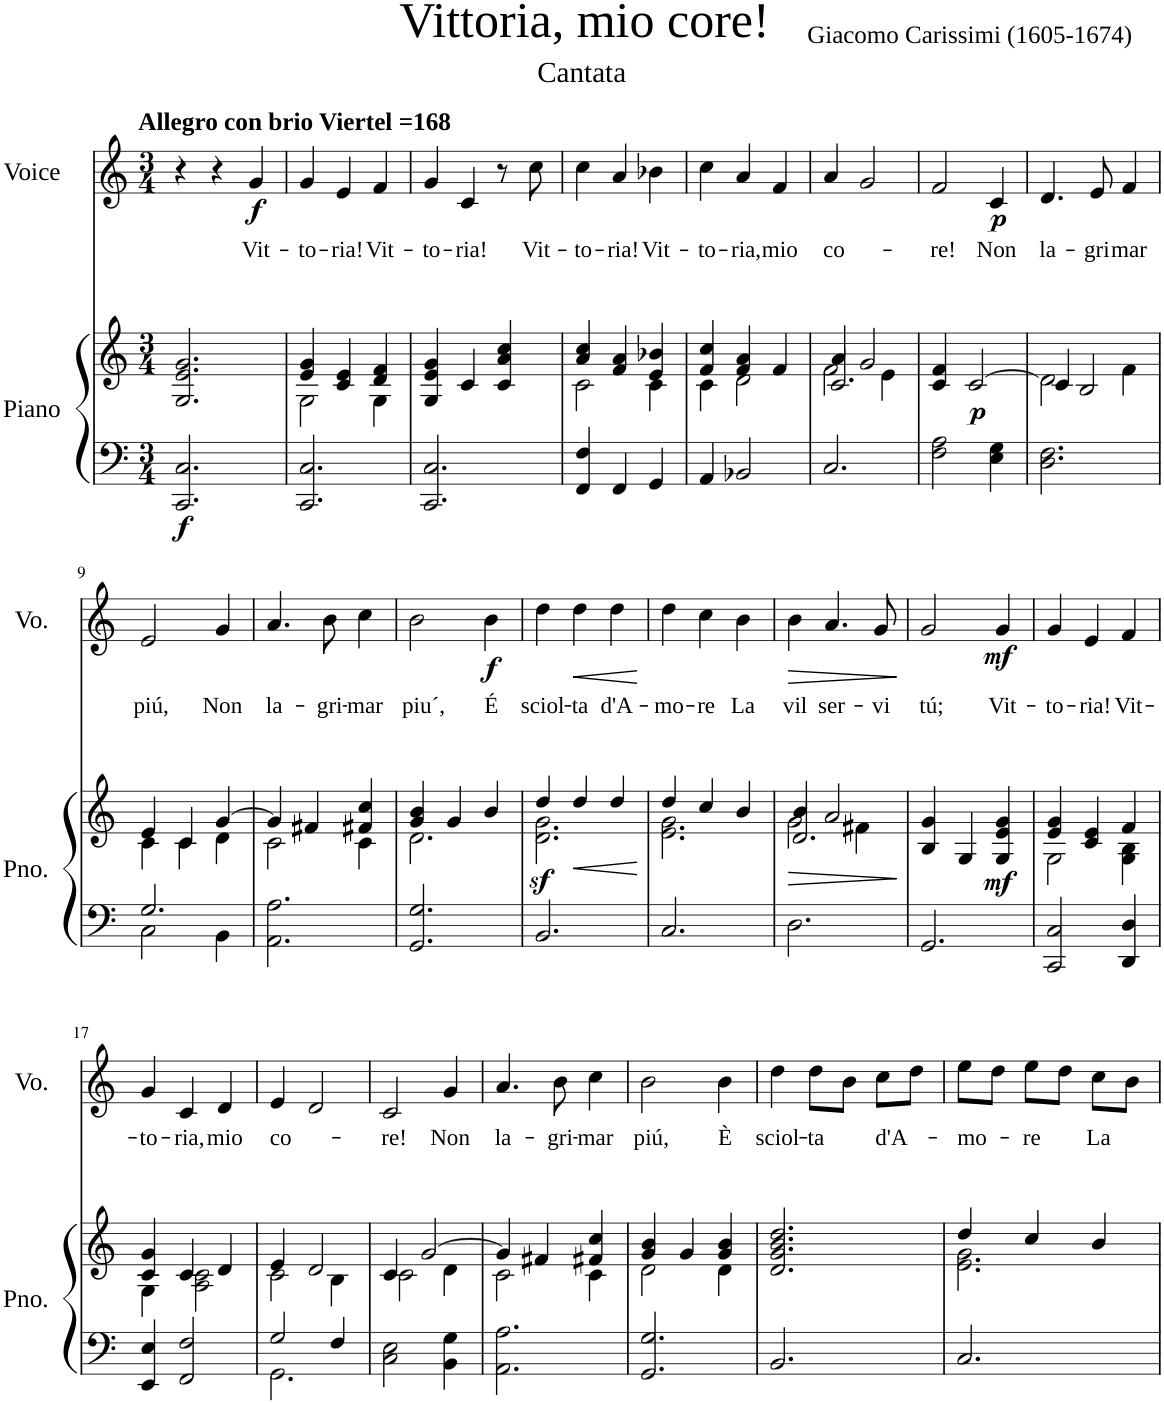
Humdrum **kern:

**kern	**kern	**dynam	**kern	**text	**dynam
*part2	*part2	*part2	*part1	*part1	*part1
*staff3	*staff2	*staff2/3	*staff1	*staff1	*staff1
*I"Piano	*	*	*I"Voice	*	*
*I'Pno.	*	*	*I'Vo.	*	*
*clefF4	*clefG2	*	*clefG2	*	*
*k[]	*k[]	*	*k[]	*	*
*M3/4	*M3/4	*	*M3/4	*	*
=1	=1	=1	=1	=1	=1
!	!	!	!LO:TX:a:B:t=Allegro con brio Viertel =168	!	!
!	!	!LO:DY:b=2	!	!	!
2.CC/ 2.C/	2.G/ 2.e/ 2.g/	f	4r	.	.
.	.	.	4r	.	.
!	!	!	!	!LO:LY:b	!LO:DY:b
.	.	.	4g/	Vit-	f
=2	=2	=2	=2	=2	=2
*	*^	*	*	*	*
!	!	!	!	!	!LO:LY:b	!
2.CC/ 2.C/	4e/ 4g/	2G\	.	4g/	-to-	.
!	!	!	!	!	!LO:LY:b	!
.	4c/ 4e/	.	.	4e/	-ria!	.
!	!	!	!	!	!LO:LY:b	!
.	4d/ 4f/	4G\	.	4f/	Vit-	.
=3	=3	=3	=3	=3	=3	=3
!	!	!	!	!	!LO:LY:b	!
*	*v	*v	*	*	*	*
2.CC/ 2.C/	4G/ 4e/ 4g/	.	4g/	-to-	.
!	!	!	!	!LO:LY:b	!
.	4c/	.	4c/	-ria!	.
.	4c/ 4a/ 4cc/	.	8r	.	.
!	!	!	!	!LO:LY:b	!
.	.	.	8cc\	Vit-	.
=4	=4	=4	=4	=4	=4
*	*^	*	*	*	*
!	!	!	!	!	!LO:LY:b	!
4FF/ 4F/	4a/ 4cc/	2c\	.	4cc\	-to-	.
!	!	!	!	!	!LO:LY:b	!
4FF/	4f/ 4a/	.	.	4a/	-ria!	.
!	!	!	!	!	!LO:LY:b	!
4GG/	4e/ 4b-X/	4c\	.	4b-X\	Vit-	.
=5	=5	=5	=5	=5	=5	=5
!	!	!	!	!	!LO:LY:b	!
4AA/	4f/ 4cc/	4c\	.	4cc\	-to-	.
!	!	!	!	!	!LO:LY:b	!
2BB-X/	4f/ 4a/	2d\	.	4a/	-ria,	.
!	!	!	!	!	!LO:LY:b	!
.	4f/	.	.	4f/	mio	.
=6	=6	=6	=6	=6	=6	=6
*	*	*^	*	*	*	*
!	!	!	!	!	!	!LO:LY:b	!
2.C/	4a/	2f\	2.c/	.	4a/	co-	.
.	2g/	.	.	.	2g/	.	.
.	.	4e\	.	.	.	.	.
*	*	*v	*v	*	*	*	*
=7	=7	=7	=7	=7	=7	=7
!	!	!	!	!	!LO:LY:b	!
*	*v	*v	*	*	*	*
2F\ 2A\	4c/ 4f/	.	2f/	-re!	.
!	!	!LO:DY:b	!	!	!
.	[2c/	p	.	.	.
!	!	!	!	!LO:LY:b	!LO:DY:b
4E\ 4G\	.	.	4c/	Non	p
=8	=8	=8	=8	=8	=8
*	*^	*	*	*	*
!	!	!	!	!	!LO:LY:b	!
2.D\ 2.F\	4c/]	2d\	.	4.d/	la-	.
.	2B/	.	.	.	.	.
!	!	!	!	!	!LO:LY:b	!
.	.	.	.	8e/	-gri	.
!	!	!	!	!	!LO:LY:b	!
.	.	4f\	.	4f/	mar	.
!!LO:LB:g=z
=9	=9	=9	=9	=9	=9	=9
*^	*	*	*	*	*	*
!	!	!	!	!	!	!LO:LY:b	!
2.G/	2C\	4e/	4c\	.	2e/	piú,	.
.	.	4c/	4c\	.	.	.	.
!	!	!	!	!	!	!LO:LY:b	!
.	4BB\	[4g/	4d\	.	4g/	Non	.
=10	=10	=10	=10	=10	=10	=10	=10
!	!	!	!	!	!	!LO:LY:b	!
*v	*v	*	*	*	*	*	*
2.AA\ 2.A\	4g/]	2c\	.	4.a/	la-	.
.	4f#X/	.	.	.	.	.
!	!	!	!	!	!LO:LY:b	!
.	.	.	.	8b\	-gri-	.
!	!	!	!	!	!LO:LY:b	!
.	4f#X/ 4cc/	4c\	.	4cc\	-mar	.
=11	=11	=11	=11	=11	=11	=11
!	!	!	!	!	!LO:LY:b	!
2.GG/ 2.G/	4g/ 4b/	2.d\	.	2b\	piu´,	.
.	4g/	.	.	.	.	.
!	!	!	!	!	!LO:LY:b	!LO:DY:b
.	4b/	.	.	4b\	É	f
=12	=12	=12	=12	=12	=12	=12
!	!	!	!LO:DY:b	!	!LO:LY:b	!
2.BB/	4dd/	2.d\ 2.g\	sf	4dd\	sciol-	.
!	!	!	!LO:HP:b	!	!LO:LY:b	!LO:HP:b
.	4dd/	.	<	4dd\	-ta	<
!	!	!	!	!	!LO:LY:b	!
.	4dd/	.	.	4dd\	d'A-	.
*	*v	*v	*	*	*	*
.	.	[	.	.	[
=13	=13	=13	=13	=13	=13
*	*^	*	*	*	*
!	!	!	!	!	!LO:LY:b	!
2.C/	4dd/	2.e\ 2.g\	.	4dd\	-mo-	.
!	!	!	!	!	!LO:LY:b	!
.	4cc/	.	.	4cc\	-re	.
!	!	!	!	!	!LO:LY:b	!
.	4b/	.	.	4b\	La	.
*	*v	*v	*	*	*	*
=14	=14	=14	=14	=14	=14
!	!	!LO:HP:b	!	!LO:LY:b	!LO:HP:b
*	*^	*	*	*	*
*	*	*^	*	*	*	*
2.D\	4b/	2g\	2.d/	>	4b\	vil	>
!	!	!	!	!	!	!LO:LY:b	!
.	2a/	.	.	.	4.a/	ser-	.
.	.	4f#X\	.	.	.	.	.
!	!	!	!	!	!	!LO:LY:b	!
.	.	.	.	.	8g/	-vi	.
*	*v	*v	*v	*	*	*	*
.	.	]	.	.	]
=15	=15	=15	=15	=15	=15
!	!	!	!	!LO:LY:b	!
2.GG/	4B/ 4g/	.	2g/	tú;	.
.	4G/	.	.	.	.
!	!	!LO:DY:b	!	!LO:LY:b	!LO:DY:b
.	4G/ 4e/ 4g/	mf	4g/	Vit-	mf
=16	=16	=16	=16	=16	=16
*	*^	*	*	*	*
!	!	!	!	!	!LO:LY:b	!
2CC/ 2C/	4e/ 4g/	2G\	.	4g/	-to-	.
!	!	!	!	!	!LO:LY:b	!
.	4c/ 4e/	.	.	4e/	-ria!	.
!	!	!	!	!	!LO:LY:b	!
4DD/ 4D/	4f/	4G\ 4B\	.	4f/	Vit-	.
!!LO:LB:g=z
=17	=17	=17	=17	=17	=17	=17
!	!	!	!	!	!LO:LY:b	!
4EE/ 4E/	4c/ 4g/	4G\	.	4g/	-to-	.
!	!	!	!	!	!LO:LY:b	!
2FF/ 2F/	4c/	2A\ 2c\	.	4c/	-ria,	.
!	!	!	!	!	!LO:LY:b	!
.	4d/	.	.	4d/	mio	.
=18	=18	=18	=18	=18	=18	=18
*^	*	*	*	*	*	*
!	!	!	!	!	!	!LO:LY:b	!
2G/	2.GG\	4e/	2c\	.	4e/	co-	.
.	.	2d/	.	.	2d/	.	.
4F/	.	.	4B\	.	.	.	.
*v	*v	*	*	*	*	*	*
=19	=19	=19	=19	=19	=19	=19
!	!	!	!	!	!LO:LY:b	!
2C\ 2E\	4c/	2c\	.	2c/	-re!	.
.	[2g/	.	.	.	.	.
!	!	!	!	!	!LO:LY:b	!
4BB\ 4G\	.	4d\	.	4g/	Non	.
=20	=20	=20	=20	=20	=20	=20
!	!	!	!	!	!LO:LY:b	!
2.AA\ 2.A\	4g/]	2c\	.	4.a/	la-	.
.	4f#X/	.	.	.	.	.
!	!	!	!	!	!LO:LY:b	!
.	.	.	.	8b\	-gri-	.
!	!	!	!	!	!LO:LY:b	!
.	4f#X/ 4cc/	4c\	.	4cc\	-mar	.
=21	=21	=21	=21	=21	=21	=21
!	!	!	!	!	!LO:LY:b	!
2.GG/ 2.G/	4g/ 4b/	2d\	.	2b\	piú,	.
.	4g/	.	.	.	.	.
!	!	!	!	!	!LO:LY:b	!
.	4g/ 4b/	4d\	.	4b\	È	.
=22	=22	=22	=22	=22	=22	=22
!	!	!	!	!	!LO:LY:b	!
*	*v	*v	*	*	*	*
2.BB/	2.d/ 2.g/ 2.b/ 2.dd/	.	4dd\	sciol-	.
!	!	!	!	!LO:LY:b	!
.	.	.	8dd\L	-ta	.
.	.	.	8b\J	.	.
!	!	!	!	!LO:LY:b	!
.	.	.	8cc\L	d'A-	.
.	.	.	8dd\J	.	.
=23	=23	=23	=23	=23	=23
*	*^	*	*	*	*
!	!	!	!	!	!LO:LY:b	!
2.C/	4dd/	2.e\ 2.g\	.	8ee\L	-mo-	.
.	.	.	.	8dd\J	.	.
!	!	!	!	!	!LO:LY:b	!
.	4cc/	.	.	8ee\L	-re	.
.	.	.	.	8dd\J	.	.
!	!	!	!	!	!LO:LY:b	!
.	4b/	.	.	8cc\L	La	.
.	.	.	.	8b\J	.	.
*	*v	*v	*	*	*	*
=	=	=	=	=	=
*-	*-	*-	*-	*-	*-
